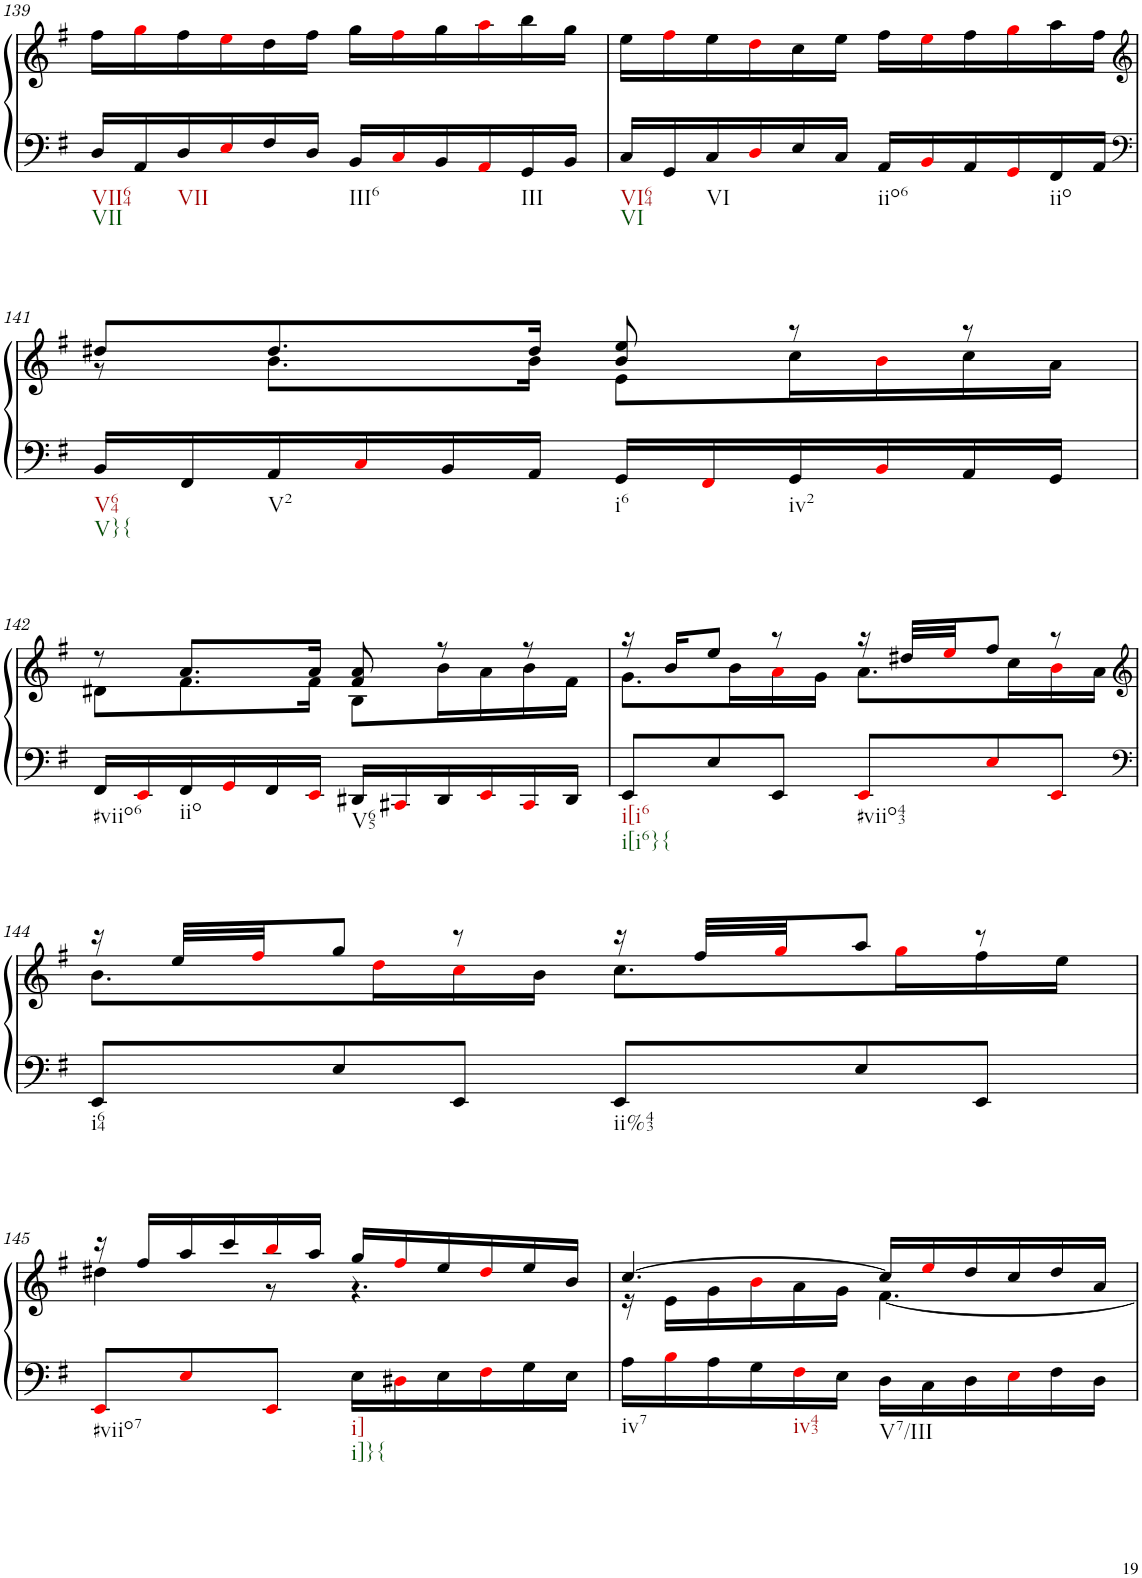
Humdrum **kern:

**kern	**kern
*part1	*part1
*staff2	*staff1
*I"unbenannt9	*
!!LO:PB:g=z
*clefF4	*clefG2
*k[f#]	*k[f#]
*M6/8	*M6/8
=139	=139
!LO:TX:b:t=VII64	!
!LO:TX:b:t=VII	!
16D/LL	16ff#\LL
16AA/	16ggi\
!LO:TX:b:t=VII	!
16D/	16ff#\
16Ei/	16eei\
16F#/	16dd\
16D/JJ	16ff#\JJ
!LO:TX:b:t=III6	!
16BB/LL	16gg\LL
16Ci/	16ff#i\
16BB/	16gg\
16AAi/	16aai\
!LO:TX:b:t=III	!
16GG/	16bb\
16BB/JJ	16gg\JJ
=140	=140
!LO:TX:b:t=VI64	!
!LO:TX:b:t=VI	!
16C/LL	16ee\LL
16GG/	16ff#i\
!LO:TX:b:t=VI	!
16C/	16ee\
16Di/	16ddi\
16E/	16cc\
16C/JJ	16ee\JJ
!LO:TX:b:t=iio6	!
16AA/LL	16ff#\LL
16BBi/	16eei\
16AA/	16ff#\
16GGi/	16ggi\
!LO:TX:b:t=iio	!
16FF#/	16aa\
16AA/JJ	16ff#\JJ
!!LO:LB:g=z
=141	=141
*clefF4	*clefG2
*	*^
!LO:TX:b:t=V64	!	!
!LO:TX:b:t=V}{	!	!
16BB/LL	8dd#X/L	8r
16FF#/	.	.
!LO:TX:b:t=V2	!	!
16AA/	8.dd#/	8.b\L
16Ci/	.	.
16BB/	.	.
16AA/JJ	16dd#/Jk	16b\Jk
!LO:TX:b:t=i6	!	!
16GG/LL	8b/ 8ee/	8e\L
16FF#i/	.	.
!LO:TX:b:t=iv2	!	!
16GG/	8r	16cc\L
16BBi/	.	16bi\
16AA/	8r	16cc\
16GG/JJ	.	16a\JJ
!!LO:LB:g=z	!!
=142	=142	=142
!LO:TX:b:t=#viio6	!	!
16FF#/LL	8r	8d#X\L
16EEi/	.	.
!LO:TX:b:t=iio	!	!
16FF#/	8.a/L	8.f#\
16GGi/	.	.
16FF#/	.	.
16EEi/JJ	16a/Jk	16f#\Jk
!LO:TX:b:t=V65	!	!
16DD#X/LL	8f#/ 8a/	8B\L
16CC#Xi/	.	.
16DD#/	8r	16b\L
16EEi/	.	16a\
16CC#i/	8r	16b\
16DD#/JJ	.	16f#\JJ
=143	=143	=143
!LO:TX:b:t=i[i6	!	!
!LO:TX:b:t=i[i6}{	!	!
8EE/L	16r	8.g\L
.	16b/KL	.
8E/	8ee/J	.
.	.	16b\L
8EE/J	8r	16ai\
.	.	16g\JJ
!LO:TX:b:t=#viio43	!	!
8EEi/L	16r	8.a\L
.	32dd#X/LLL	.
.	32eei/JJ	.
8Ei/	8ff#/J	.
.	.	16cc\L
8EEi/J	8r	16bi\
.	.	16a\JJ
!!LO:LB:g=z	!!
=144	=144	=144
*clefF4	*clefG2	*
!LO:TX:b:t=i64	!	!
8EE/L	16r	8.b\L
.	32ee/LLL	.
.	32ff#i/JJ	.
8E/	8gg/J	.
.	.	16ddi\L
8EE/J	8r	16cci\
.	.	16b\JJ
!LO:TX:b:t=ii%43	!	!
8EE/L	16r	8.cc\L
.	32ff#/LLL	.
.	32ggi/JJ	.
8E/	8aa/J	.
.	.	16ggi\L
8EE/J	8r	16ff#\
.	.	16ee\JJ
!!LO:LB:g=z	!!
=145	=145	=145
!LO:TX:b:t=#viio7	!	!
8EEi/L	16r	4dd#X\
.	16ff#/LL	.
8Ei/	16aa/	.
.	16ccc/	.
8EEi/J	16bbi/	8r
.	16aa/JJ	.
!LO:TX:b:t=i]	!	!
!LO:TX:b:t=i]}{	!	!
16E\LL	16gg/LL	4.r
16D#Xi\	16ff#i/	.
16E\	16ee/	.
16F#i\	16dd#i/	.
16G\	16ee/	.
16E\JJ	16b/JJ	.
=146	=146	=146
!LO:TX:b:t=iv7	!	!
16A\LL	[4.cc/	16r
16Bi\	.	16e\LL
16A\	.	16g\
16G\	.	16bi\
!LO:TX:b:t=iv43	!	!
16F#i\	.	16a\
16E\JJ	.	16g\JJ
!LO:TX:b:t=V7/III	!	!
16D\LL	16cc/LL]	[4.f#\
16C\	16eei/	.
16D\	16dd/	.
16Ei\	16cc/	.
16F#\	16dd/	.
16D\JJ	16a/JJ	.
*	*v	*v
=	=
*-	*-
